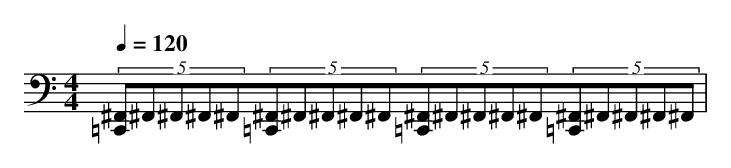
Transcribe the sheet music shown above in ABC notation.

X:1
M:4/4
Q:1/4=120
K:C
V:Drums
L:1/8
(5[^F,,=C,,]^F,,^F,,^F,,^F,,(5[^F,,=C,,]^F,,^F,,^F,,^F,,(5[^F,,=C,,]^F,,^F,,^F,,^F,,(5[^F,,=C,,]^F,,^F,,^F,,^F,,|
